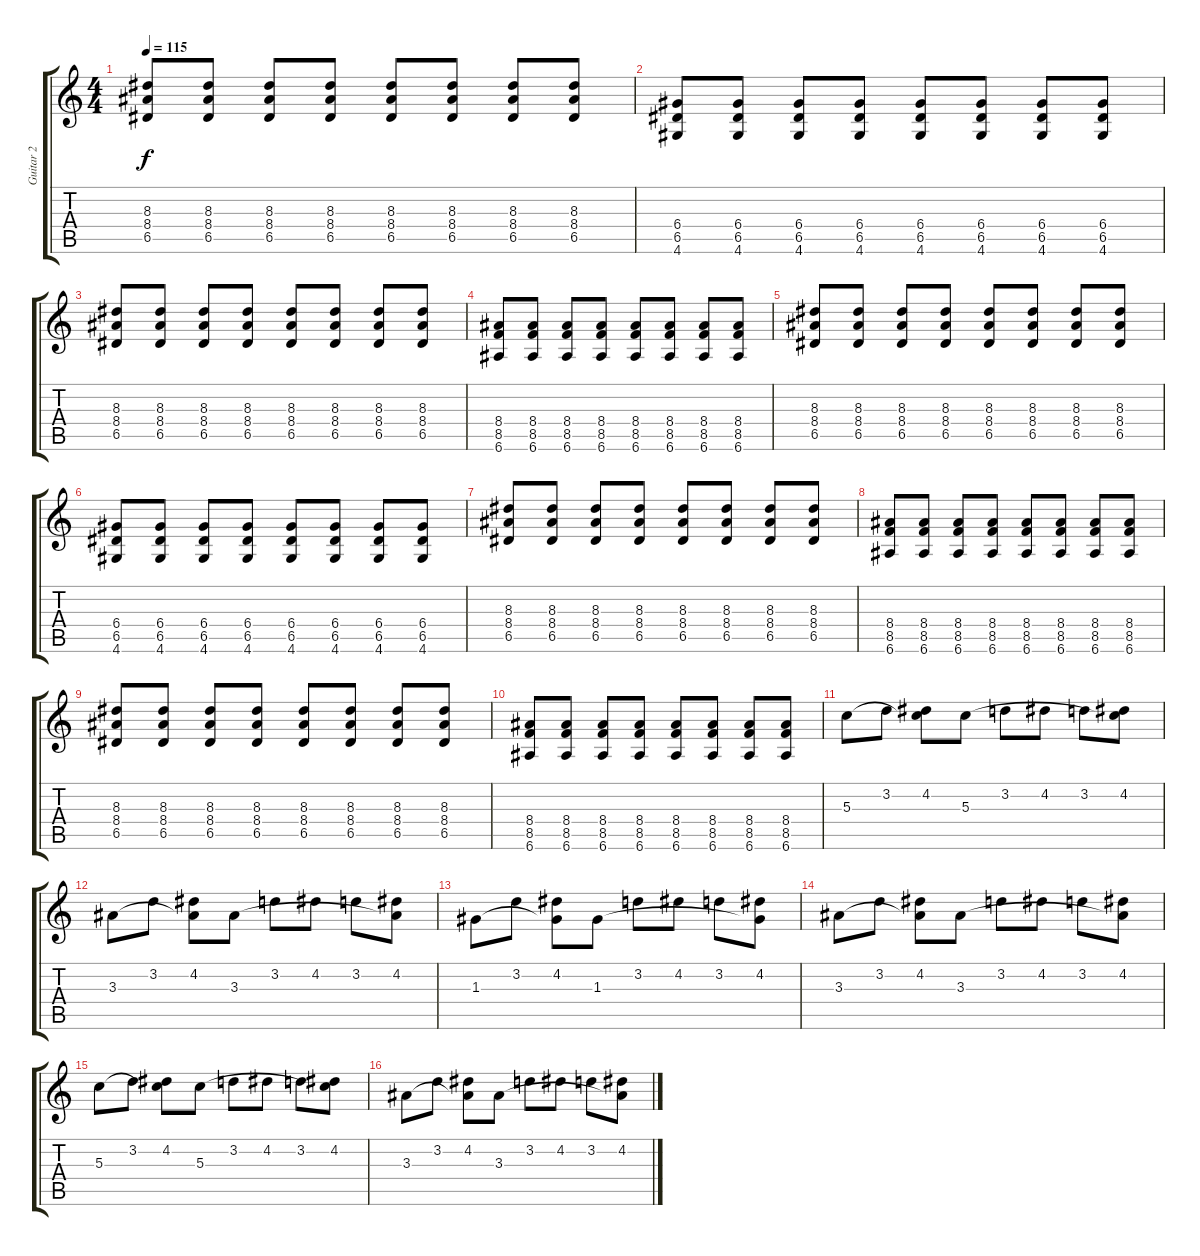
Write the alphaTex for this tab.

\track ("Guitar 2" "Guitar 2") {instrument distortionguitar}
\staff {score tabs}
\tuning (E4 B3 G3 D3 A2 E2) {hide}
\ts (4 4)
\tempo 115
\clef g2
\ks c
(8.3 8.4 6.5).8{dy f} (8.3 8.4 6.5).8 (8.3 8.4 6.5).8 (8.3 8.4 6.5).8 (8.3 8.4 6.5).8 (8.3 8.4 6.5).8 (8.3 8.4 6.5).8 (8.3 8.4 6.5).8 |
(6.4 6.5 4.6).8 (6.4 6.5 4.6).8 (6.4 6.5 4.6).8 (6.4 6.5 4.6).8 (6.4 6.5 4.6).8 (6.4 6.5 4.6).8 (6.4 6.5 4.6).8 (6.4 6.5 4.6).8 |
(8.3 8.4 6.5).8 (8.3 8.4 6.5).8 (8.3 8.4 6.5).8 (8.3 8.4 6.5).8 (8.3 8.4 6.5).8 (8.3 8.4 6.5).8 (8.3 8.4 6.5).8 (8.3 8.4 6.5).8 |
(8.4 8.5 6.6).8 (8.4 8.5 6.6).8 (8.4 8.5 6.6).8 (8.4 8.5 6.6).8 (8.4 8.5 6.6).8 (8.4 8.5 6.6).8 (8.4 8.5 6.6).8 (8.4 8.5 6.6).8 |
(8.3 8.4 6.5).8 (8.3 8.4 6.5).8 (8.3 8.4 6.5).8 (8.3 8.4 6.5).8 (8.3 8.4 6.5).8 (8.3 8.4 6.5).8 (8.3 8.4 6.5).8 (8.3 8.4 6.5).8 |
(6.4 6.5 4.6).8 (6.4 6.5 4.6).8 (6.4 6.5 4.6).8 (6.4 6.5 4.6).8 (6.4 6.5 4.6).8 (6.4 6.5 4.6).8 (6.4 6.5 4.6).8 (6.4 6.5 4.6).8 |
(8.3 8.4 6.5).8 (8.3 8.4 6.5).8 (8.3 8.4 6.5).8 (8.3 8.4 6.5).8 (8.3 8.4 6.5).8 (8.3 8.4 6.5).8 (8.3 8.4 6.5).8 (8.3 8.4 6.5).8 |
(8.4 8.5 6.6).8 (8.4 8.5 6.6).8 (8.4 8.5 6.6).8 (8.4 8.5 6.6).8 (8.4 8.5 6.6).8 (8.4 8.5 6.6).8 (8.4 8.5 6.6).8 (8.4 8.5 6.6).8 |
(8.3 8.4 6.5).8 (8.3 8.4 6.5).8 (8.3 8.4 6.5).8 (8.3 8.4 6.5).8 (8.3 8.4 6.5).8 (8.3 8.4 6.5).8 (8.3 8.4 6.5).8 (8.3 8.4 6.5).8 |
(8.4 8.5 6.6).8 (8.4 8.5 6.6).8 (8.4 8.5 6.6).8 (8.4 8.5 6.6).8 (8.4 8.5 6.6).8 (8.4 8.5 6.6).8 (8.4 8.5 6.6).8 (8.4 8.5 6.6).8 |
5.3.8 3.2.8 (4.2 5.3{t}).8 5.3.8 3.2.8 4.2.8 3.2.8 (4.2 5.3{t}).8 |
3.3.8 3.2.8 (4.2 3.3{t}).8 3.3.8 3.2.8 4.2.8 3.2.8 (4.2 3.3{t}).8 |
1.3.8 3.2.8 (4.2 1.3{t}).8 1.3.8 3.2.8 4.2.8 3.2.8 (4.2 1.3{t}).8 |
3.3.8 3.2.8 (4.2 3.3{t}).8 3.3.8 3.2.8 4.2.8 3.2.8 (4.2 3.3{t}).8 |
5.3.8 3.2.8 (4.2 5.3{t}).8 5.3.8 3.2.8 4.2.8 3.2.8 (4.2 5.3{t}).8 |
3.3.8 3.2.8 (4.2 3.3{t}).8 3.3.8 3.2.8 4.2.8 3.2.8 (4.2 3.3{t}).8
